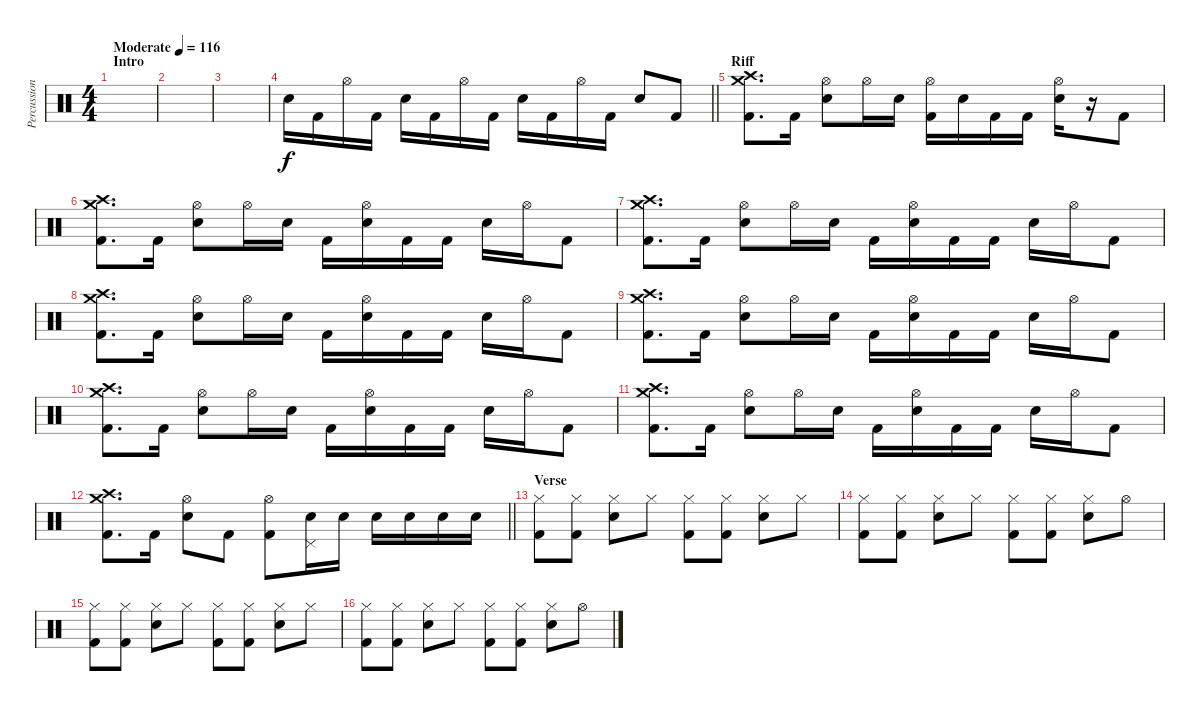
\track ("Percussion" "Percussion") {instrument percussion}
\staff {score}
\articulation defaults
\ts (4 4)
\section ("" "Intro")
\tempo (116 "Moderate")
\clef neutral
\ks c
|
|
|
\barLineRight lightlight "Snare (hit) 2".16 "Kick (hit) 2".16 "Hi-Hat (open)".16 "Kick (hit) 2".16 "Snare (hit) 2".16 "Kick (hit) 2".16 "Hi-Hat (open)".16 "Kick (hit) 2".16 "Snare (hit) 2".16 "Kick (hit) 2".16 "Hi-Hat (open)".16 "Kick (hit) 2".16 "Snare (hit) 2".8 "Kick (hit) 2".8
|
\section ("" "Riff")
("Crash medium (hit)" "Crash high (hit)" "Kick (hit) 2").8{d} "Kick (hit) 2".16 ("Hi-Hat (open)" "Snare (hit) 2").8 "Hi-Hat (open)".16 "Snare (hit) 2".16 ("Hi-Hat (open)" "Kick (hit) 2").16 "Snare (hit) 2".16 "Kick (hit) 2".16 "Kick (hit) 2".16 ("Hi-Hat (open)" "Snare (hit) 2").16 r.16 "Kick (hit) 2".8 |
("Crash medium (hit)" "Crash high (hit)" "Kick (hit) 2").8{d} "Kick (hit) 2".16 ("Hi-Hat (open)" "Snare (hit) 2").8 "Hi-Hat (open)".16 "Snare (hit) 2".16 "Kick (hit) 2".16 ("Hi-Hat (open)" "Snare (hit) 2").16 "Kick (hit) 2".16 "Kick (hit) 2".16 "Snare (hit) 2".16 "Hi-Hat (open)".16 "Kick (hit) 2".8 |
("Crash medium (hit)" "Crash high (hit)" "Kick (hit) 2").8{d} "Kick (hit) 2".16 ("Hi-Hat (open)" "Snare (hit) 2").8 "Hi-Hat (open)".16 "Snare (hit) 2".16 "Kick (hit) 2".16 ("Hi-Hat (open)" "Snare (hit) 2").16 "Kick (hit) 2".16 "Kick (hit) 2".16 "Snare (hit) 2".16 "Hi-Hat (open)".16 "Kick (hit) 2".8 |
("Crash medium (hit)" "Crash high (hit)" "Kick (hit) 2").8{d} "Kick (hit) 2".16 ("Hi-Hat (open)" "Snare (hit) 2").8 "Hi-Hat (open)".16 "Snare (hit) 2".16 "Kick (hit) 2".16 ("Hi-Hat (open)" "Snare (hit) 2").16 "Kick (hit) 2".16 "Kick (hit) 2".16 "Snare (hit) 2".16 "Hi-Hat (open)".16 "Kick (hit) 2".8 |
("Crash medium (hit)" "Crash high (hit)" "Kick (hit) 2").8{d} "Kick (hit) 2".16 ("Hi-Hat (open)" "Snare (hit) 2").8 "Hi-Hat (open)".16 "Snare (hit) 2".16 "Kick (hit) 2".16 ("Hi-Hat (open)" "Snare (hit) 2").16 "Kick (hit) 2".16 "Kick (hit) 2".16 "Snare (hit) 2".16 "Hi-Hat (open)".16 "Kick (hit) 2".8 |
("Crash medium (hit)" "Crash high (hit)" "Kick (hit) 2").8{d} "Kick (hit) 2".16 ("Hi-Hat (open)" "Snare (hit) 2").8 "Hi-Hat (open)".16 "Snare (hit) 2".16 "Kick (hit) 2".16 ("Hi-Hat (open)" "Snare (hit) 2").16 "Kick (hit) 2".16 "Kick (hit) 2".16 "Snare (hit) 2".16 "Hi-Hat (open)".16 "Kick (hit) 2".8 |
("Crash medium (hit)" "Crash high (hit)" "Kick (hit) 2").8{d} "Kick (hit) 2".16 ("Hi-Hat (open)" "Snare (hit) 2").8 "Hi-Hat (open)".16 "Snare (hit) 2".16 "Kick (hit) 2".16 ("Hi-Hat (open)" "Snare (hit) 2").16 "Kick (hit) 2".16 "Kick (hit) 2".16 "Snare (hit) 2".16 "Hi-Hat (open)".16 "Kick (hit) 2".8 |
\barLineRight lightlight
("Crash medium (hit)" "Crash high (hit)" "Kick (hit) 2").8{d} "Kick (hit) 2".16 ("Hi-Hat (open)" "Snare (hit) 2").8 "Kick (hit) 2".8 ("Hi-Hat (open)" "Kick (hit) 2").8 ("Pedal Hi-Hat (hit)" "Snare (hit) 2").16 "Snare (hit) 2".16 "Snare (hit) 2".16 "Snare (hit) 2".16 "Snare (hit) 2".16 "Snare (hit) 2".16 |
\section ("" "Verse")
("Hi-Hat (closed)" "Kick (hit) 2").8 ("Hi-Hat (closed)" "Kick (hit) 2").8 ("Hi-Hat (closed)" "Snare (hit) 2").8 "Hi-Hat (closed)".8 ("Hi-Hat (closed)" "Kick (hit) 2").8 ("Hi-Hat (closed)" "Kick (hit) 2").8 ("Hi-Hat (closed)" "Snare (hit) 2").8 "Hi-Hat (closed)".8 |
("Hi-Hat (closed)" "Kick (hit) 2").8 ("Hi-Hat (closed)" "Kick (hit) 2").8 ("Hi-Hat (closed)" "Snare (hit) 2").8 "Hi-Hat (closed)".8 ("Hi-Hat (closed)" "Kick (hit) 2").8 ("Hi-Hat (closed)" "Kick (hit) 2").8 ("Hi-Hat (closed)" "Snare (hit) 2").8 "Hi-Hat (open)".8 |
("Hi-Hat (closed)" "Kick (hit) 2").8 ("Hi-Hat (closed)" "Kick (hit) 2").8 ("Hi-Hat (closed)" "Snare (hit) 2").8 "Hi-Hat (closed)".8 ("Hi-Hat (closed)" "Kick (hit) 2").8 ("Hi-Hat (closed)" "Kick (hit) 2").8 ("Hi-Hat (closed)" "Snare (hit) 2").8 "Hi-Hat (closed)".8 |
("Hi-Hat (closed)" "Kick (hit) 2").8 ("Hi-Hat (closed)" "Kick (hit) 2").8 ("Hi-Hat (closed)" "Snare (hit) 2").8 "Hi-Hat (closed)".8 ("Hi-Hat (closed)" "Kick (hit) 2").8 ("Hi-Hat (closed)" "Kick (hit) 2").8 ("Hi-Hat (closed)" "Snare (hit) 2").8 "Hi-Hat (open)".8
